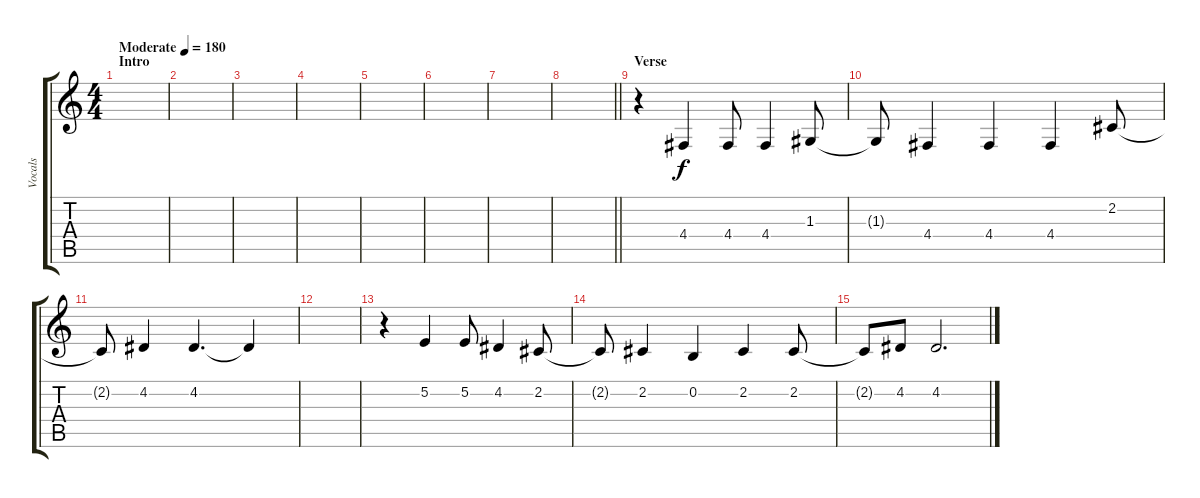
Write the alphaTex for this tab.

\track ("Vocals" "Vocals") {instrument altosax}
\staff {score tabs}
\tuning (E4 B3 G3 D3 A2 E2) {hide}
\ts (4 4)
\section ("" "Intro")
\tempo (180 "Moderate")
\clef g2
\ks c
|
|
|
|
|
|
|
\barLineRight lightlight
|
\section ("" "Verse")
r.4 4.4.4 4.4.8 4.4.4 1.3.8 |
1.3{t}.8 4.4.4 4.4.4 4.4.4 2.2.8 |
2.2{t}.8 4.2.4 4.2.4{d} 4.2{t}.4 |
|
r.4 5.2.4 5.2.8 4.2.4 2.2.8 |
2.2{t}.8 2.2.4 0.2.4 2.2.4 2.2.8 |
2.2{t}.8 4.2.8 4.2.2{d}
